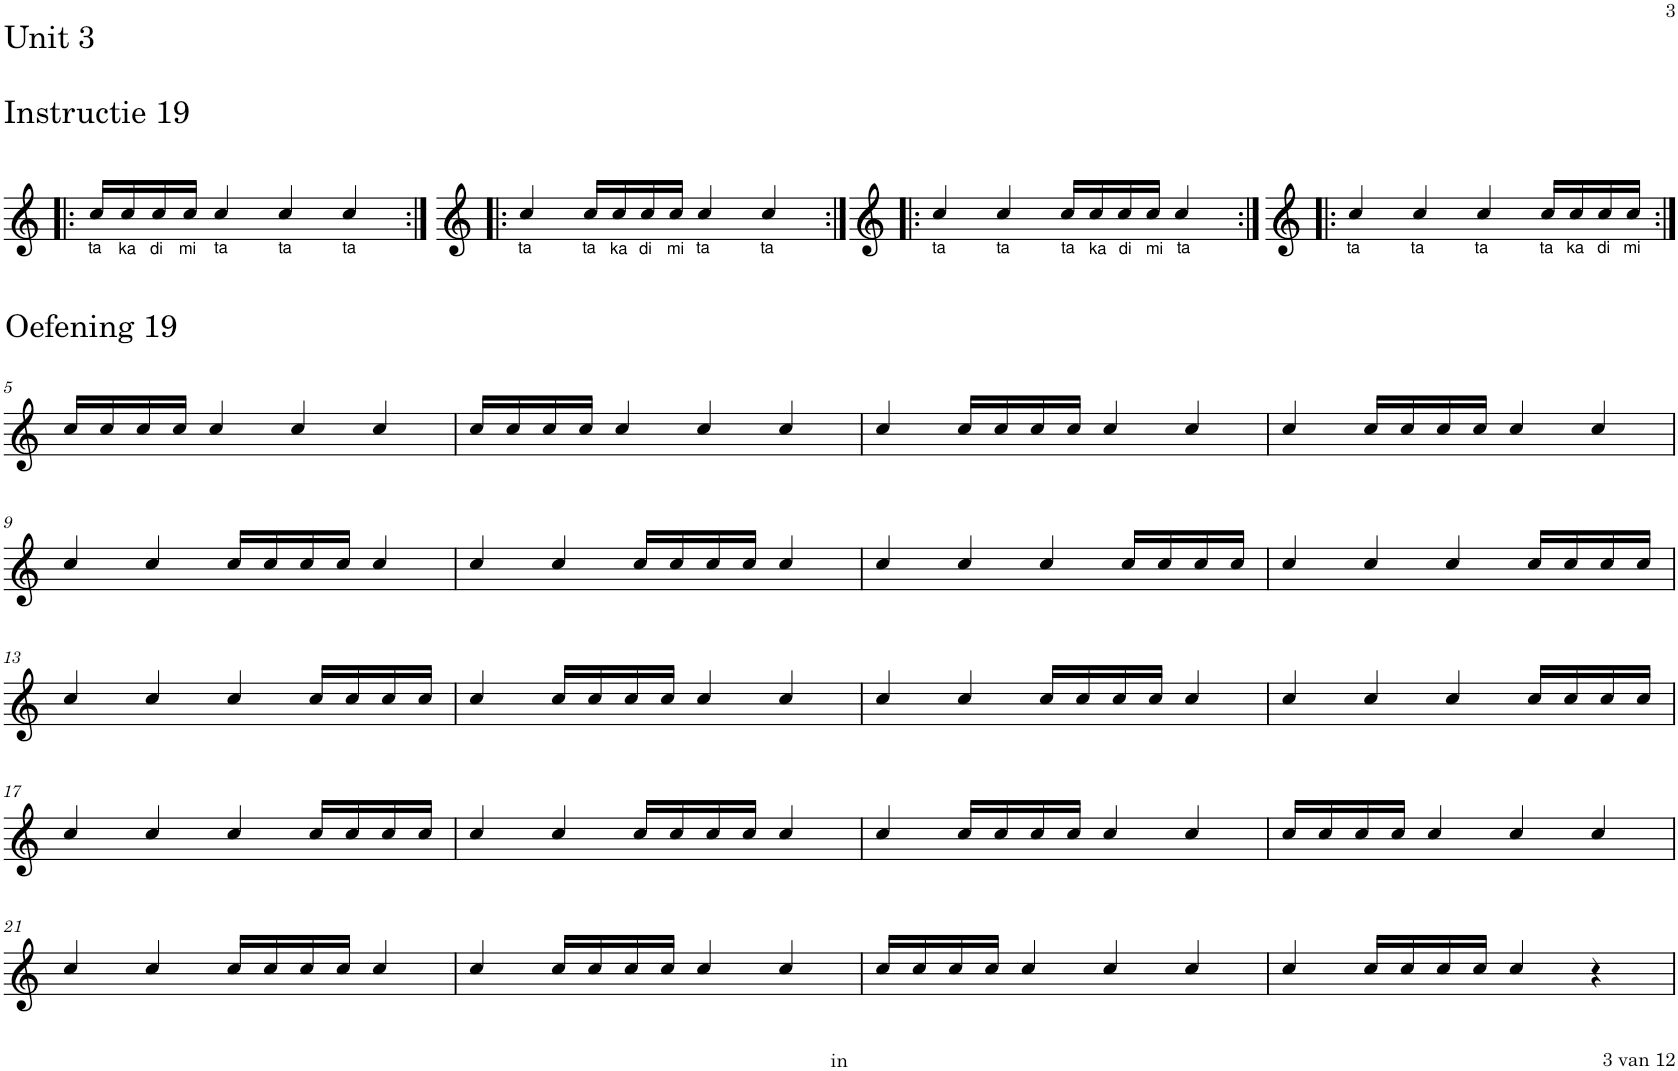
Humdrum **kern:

**kern
*part1
*staff1
*I"Piano
*I'Pno.
!!LO:PB:g=z
*clefG2
*k[]
*M4/4
=1!|:
!LO:TX:a:t=Unit 3
!LO:TX:a:t=Instructie 19
!LO:TX:b:t=ta
16cc/LL
!LO:TX:b:t=ka
16cc/
!LO:TX:b:t=di
16cc/
!LO:TX:b:t=mi
16cc/JJ
!LO:TX:b:t=ta
4cc/
!LO:TX:b:t=ta
4cc/
!LO:TX:b:t=ta
4cc/
=2:|!|:
!LO:TX:b:t=ta
4cc/
!LO:TX:b:t=ta
16cc/LL
!LO:TX:b:t=ka
16cc/
!LO:TX:b:t=di
16cc/
!LO:TX:b:t=mi
16cc/JJ
!LO:TX:b:t=ta
4cc/
!LO:TX:b:t=ta
4cc/
=3:|!|:
!LO:TX:b:t=ta
4cc/
!LO:TX:b:t=ta
4cc/
!LO:TX:b:t=ta
16cc/LL
!LO:TX:b:t=ka
16cc/
!LO:TX:b:t=di
16cc/
!LO:TX:b:t=mi
16cc/JJ
!LO:TX:b:t=ta
4cc/
=4:|!|:
!LO:TX:b:t=ta
4cc/
!LO:TX:b:t=ta
4cc/
!LO:TX:b:t=ta
4cc/
!LO:TX:b:t=ta
16cc/LL
!LO:TX:b:t=ka
16cc/
!LO:TX:b:t=di
16cc/
!LO:TX:b:t=mi
16cc/JJ
!!LO:LB:g=z
=5:|!
!LO:TX:a:t=Oefening 19
16cc/LL
16cc/
16cc/
16cc/JJ
4cc/
4cc/
4cc/
=6
16cc/LL
16cc/
16cc/
16cc/JJ
4cc/
4cc/
4cc/
=7
4cc/
16cc/LL
16cc/
16cc/
16cc/JJ
4cc/
4cc/
=8
4cc/
16cc/LL
16cc/
16cc/
16cc/JJ
4cc/
4cc/
!!LO:LB:g=z
=9
4cc/
4cc/
16cc/LL
16cc/
16cc/
16cc/JJ
4cc/
=10
4cc/
4cc/
16cc/LL
16cc/
16cc/
16cc/JJ
4cc/
=11
4cc/
4cc/
4cc/
16cc/LL
16cc/
16cc/
16cc/JJ
=12
4cc/
4cc/
4cc/
16cc/LL
16cc/
16cc/
16cc/JJ
!!LO:LB:g=z
=13
4cc/
4cc/
4cc/
16cc/LL
16cc/
16cc/
16cc/JJ
=14
4cc/
16cc/LL
16cc/
16cc/
16cc/JJ
4cc/
4cc/
=15
4cc/
4cc/
16cc/LL
16cc/
16cc/
16cc/JJ
4cc/
=16
4cc/
4cc/
4cc/
16cc/LL
16cc/
16cc/
16cc/JJ
!!LO:LB:g=z
=17
4cc/
4cc/
4cc/
16cc/LL
16cc/
16cc/
16cc/JJ
=18
4cc/
4cc/
16cc/LL
16cc/
16cc/
16cc/JJ
4cc/
=19
4cc/
16cc/LL
16cc/
16cc/
16cc/JJ
4cc/
4cc/
=20
16cc/LL
16cc/
16cc/
16cc/JJ
4cc/
4cc/
4cc/
!!LO:LB:g=z
=21
4cc/
4cc/
16cc/LL
16cc/
16cc/
16cc/JJ
4cc/
=22
4cc/
16cc/LL
16cc/
16cc/
16cc/JJ
4cc/
4cc/
=23
16cc/LL
16cc/
16cc/
16cc/JJ
4cc/
4cc/
4cc/
=24
4cc/
16cc/LL
16cc/
16cc/
16cc/JJ
4cc/
4r
=
*-
